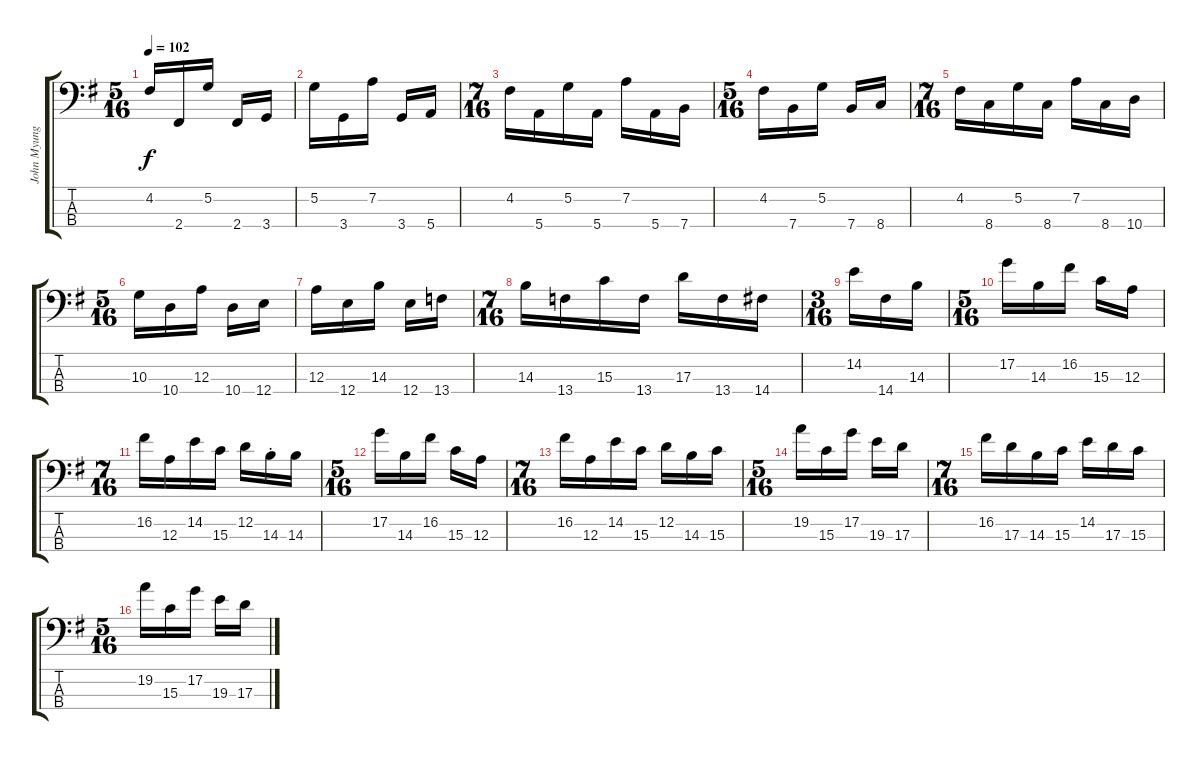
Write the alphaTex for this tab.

\track ("John Myung" "John Myung") {instrument electricbassfinger}
\staff {score tabs}
\tuning (G2 D2 A1 E1) {hide}
\ts (5 16)
\tempo 102
\clef f4
\ks eminor
4.2.16{dy f} 2.4.16 5.2.16 2.4.16 3.4.16 |
5.2.16 3.4.16 7.2.16 3.4.16 5.4.16 |
\ts (7 16)
4.2.16 5.4.16 5.2.16 5.4.16 7.2.16 5.4.16 7.4.16 |
\ts (5 16)
4.2.16 7.4.16 5.2.16 7.4.16 8.4.16 |
\ts (7 16)
4.2.16 8.4.16 5.2.16 8.4.16 7.2.16 8.4.16 10.4.16 |
\ts (5 16)
10.3.16 10.4.16 12.3.16 10.4.16 12.4.16 |
12.3.16 12.4.16 14.3.16 12.4.16 13.4.16 |
\ts (7 16)
14.3.16 13.4.16 15.3.16 13.4.16 17.3.16 13.4.16 14.4.16 |
\ts (3 16)
14.2.16 14.4.16 14.3.16 |
\ts (5 16)
17.2.16 14.3.16 16.2.16 15.3.16 12.3.16 |
\ts (7 16)
16.2.16 12.3.16 14.2.16 15.3.16 12.2.16 14.3{st}.16 14.3.16 |
\ts (5 16)
17.2.16 14.3.16 16.2.16 15.3.16 12.3.16 |
\ts (7 16)
16.2.16 12.3.16 14.2.16 15.3.16 12.2.16 14.3.16 15.3.16 |
\ts (5 16)
19.2.16 15.3.16 17.2.16 19.3.16 17.3.16 |
\ts (7 16)
16.2.16 17.3.16 14.3.16 15.3.16 14.2.16 17.3.16 15.3.16 |
\ts (5 16)
19.2.16 15.3.16 17.2.16 19.3.16 17.3.16
